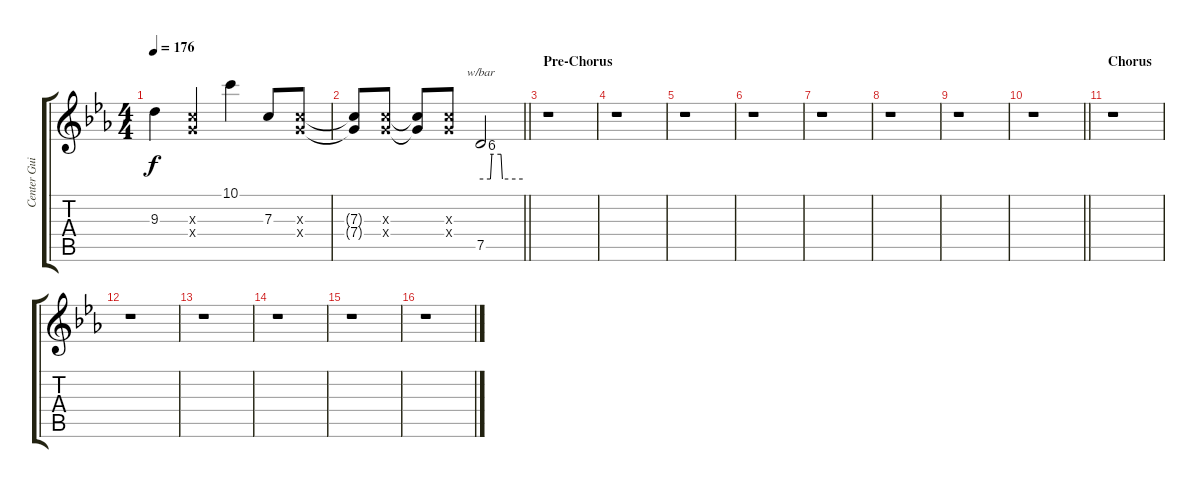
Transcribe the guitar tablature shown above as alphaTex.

\track ("Center Guitar" "Center Gui") {instrument overdrivenguitar}
\staff {score tabs}
\tuning (D4 A3 F3 C3 G2 C2) {hide}
\ts (4 4)
\tempo 176
\clef g2
\ks eb
9.3.4{dy f} (7.3{x} 7.4{x}).4 10.1.4 7.3.8 (7.3{x} 7.4{x}).8 |
\barLineRight lightlight
(7.3{t} 7.4{t}).8 (7.3{x} 7.4{x}).8 (7.3{t} 7.4{t}).8 (7.3{x} 7.4{x}).8 7.5.2{tbe (custom default 0 0 14 0 16 24 29 24 31 0 60 0)} |
\section ("" "Pre-Chorus")
r.1 |
r.1 |
r.1 |
r.1 |
r.1 |
r.1 |
r.1 |
\barLineRight lightlight
r.1 |
\section ("" "Chorus")
r.1 |
r.1 |
r.1 |
r.1 |
r.1 |
r.1
